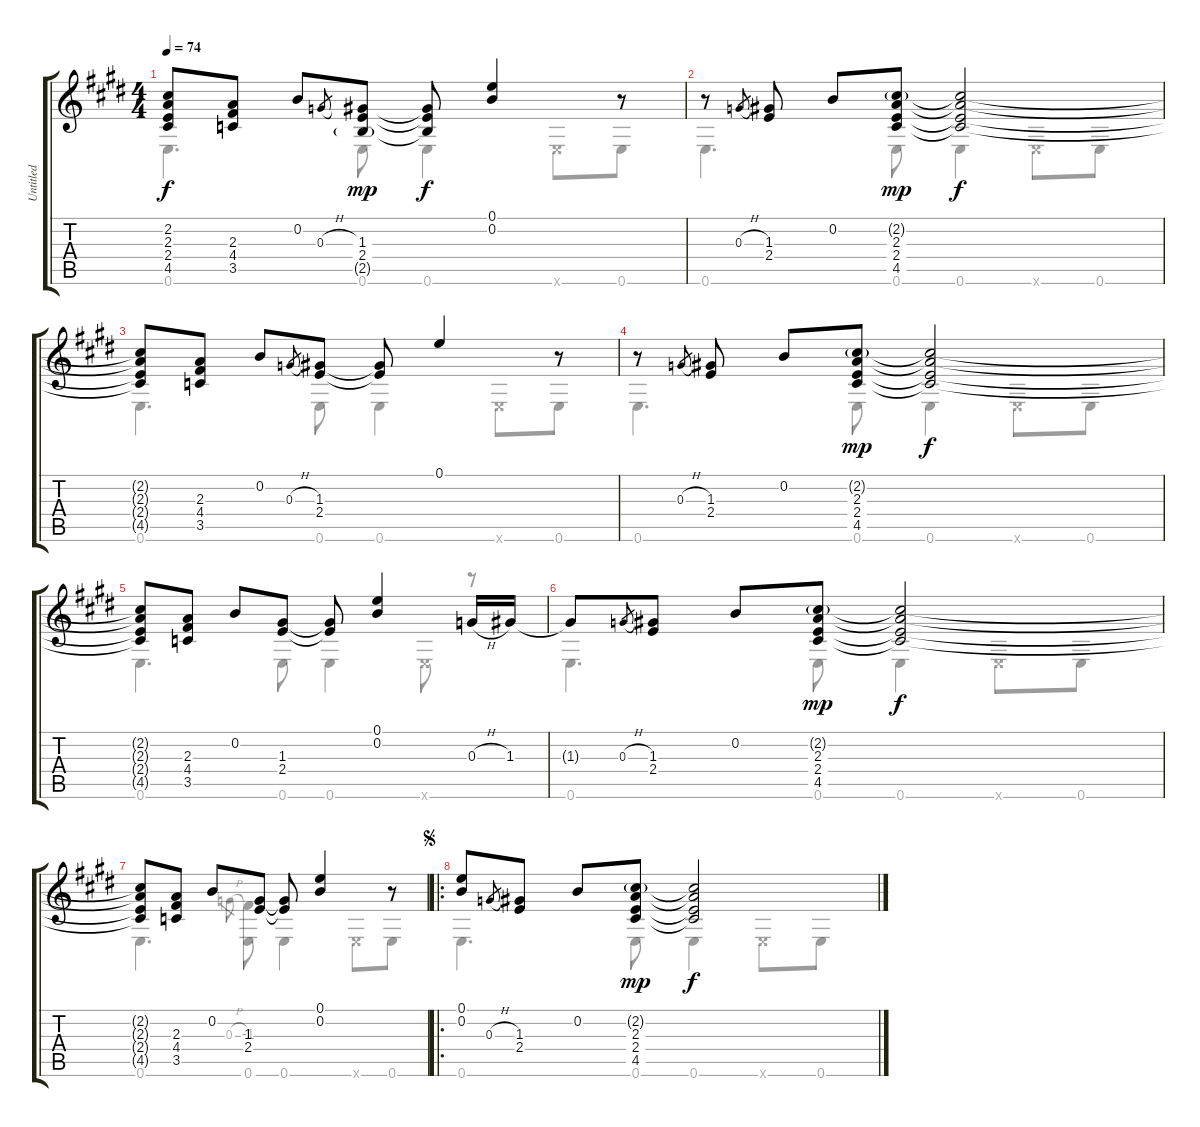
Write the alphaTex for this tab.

\track ("Untitled" "Untitled") {instrument acousticguitarnylon}
\staff {score tabs}
\tuning (E4 B3 G3 D3 A2 E2) {hide}
\voice
\ts (4 4)
\tempo 74
\clef g2
\ks c#minor
(2.2{t} 2.3{t} 2.4{t} 4.5{t}).8{dy f} (2.3 4.4 3.5).8 0.2.8 0.3{h}.8{gr} (1.3 2.4 2.5{g}).8{dy mp} (1.3{t} 2.4{t} 2.5{t}).8{dy f} (0.1 0.2).4 r.8 |
\ks e
r.8 0.3{h}.8{gr} (1.3 2.4).8 0.2.8 (2.2{g} 2.3 2.4 4.5).8{dy mp} (2.2{t} 2.3{t} 2.4{t} 4.5{t}).2{dy f} |
\ks c#minor
(2.2{t} 2.3{t} 2.4{t} 4.5{t}).8 (2.3 4.4 3.5).8 0.2.8 0.3{h}.8{gr} (1.3 2.4).8 (1.3{t} 2.4{t}).8 0.1.4 r.8 |
r.8 0.3{h}.8{gr} (1.3 2.4).8 0.2.8 (2.2{g} 2.3 2.4 4.5).8{dy mp} (2.2{t} 2.3{t} 2.4{t} 4.5{t}).2{dy f} |
\ks e
(2.2{t} 2.3{t} 2.4{t} 4.5{t}).8 (2.3 4.4 3.5).8 0.2.8 (1.3 2.4).8 (1.3{t} 2.4{t}).8 (0.1 0.2).4 0.3{h}.16 1.3.16 |
\ks c#minor
1.3{t}.8 0.3{h}.8{gr} (1.3 2.4).8 0.2.8 (2.2{g} 2.3 2.4 4.5).8{dy mp} (2.2{t} 2.3{t} 2.4{t} 4.5{t}).2{dy f} |
(2.2{t} 2.3{t} 2.4{t} 4.5{t}).8 (2.3 4.4 3.5).8 0.2.8 (1.3 2.4).8 (1.3{t} 2.4{t}).8 (0.1 0.2).4 r.8 |
\ro
\jump segno
\ks e
(0.1 0.2).8 0.3{h}.8{gr} (1.3 2.4).8 0.2.8 (2.2{g} 2.3 2.4 4.5).8{dy mp} (2.2{t} 2.3{t} 2.4{t} 4.5{t}).2{dy f}
\voice
\clef g2
\ottava regular
\simile none
\ks c#minor
0.6.4{d dy f} 0.6.8 0.6.4 0.6{x}.8 0.6.8 |
\ks e
0.6.4{d} 0.6.8 0.6.4 0.6{x}.8 0.6.8 |
\ks c#minor
0.6.4{d} 0.6.8 0.6.4 0.6{x}.8 0.6.8 |
0.6.4{d} 0.6.8 0.6.4 0.6{x}.8 0.6.8 |
\ks e
0.6.4{d} 0.6.8 0.6.4 0.6{x}.8 r.8 |
\ks c#minor
0.6.4{d} 0.6.8 0.6.4 0.6{x}.8 0.6.8 |
0.6.4{d} 0.3{h}.8{gr} (-1.3 0.6).8 0.6.4 0.6{x}.8 0.6.8 |
\ks e
0.6.4{d} 0.6.8 0.6.4 0.6{x}.8 0.6.8
